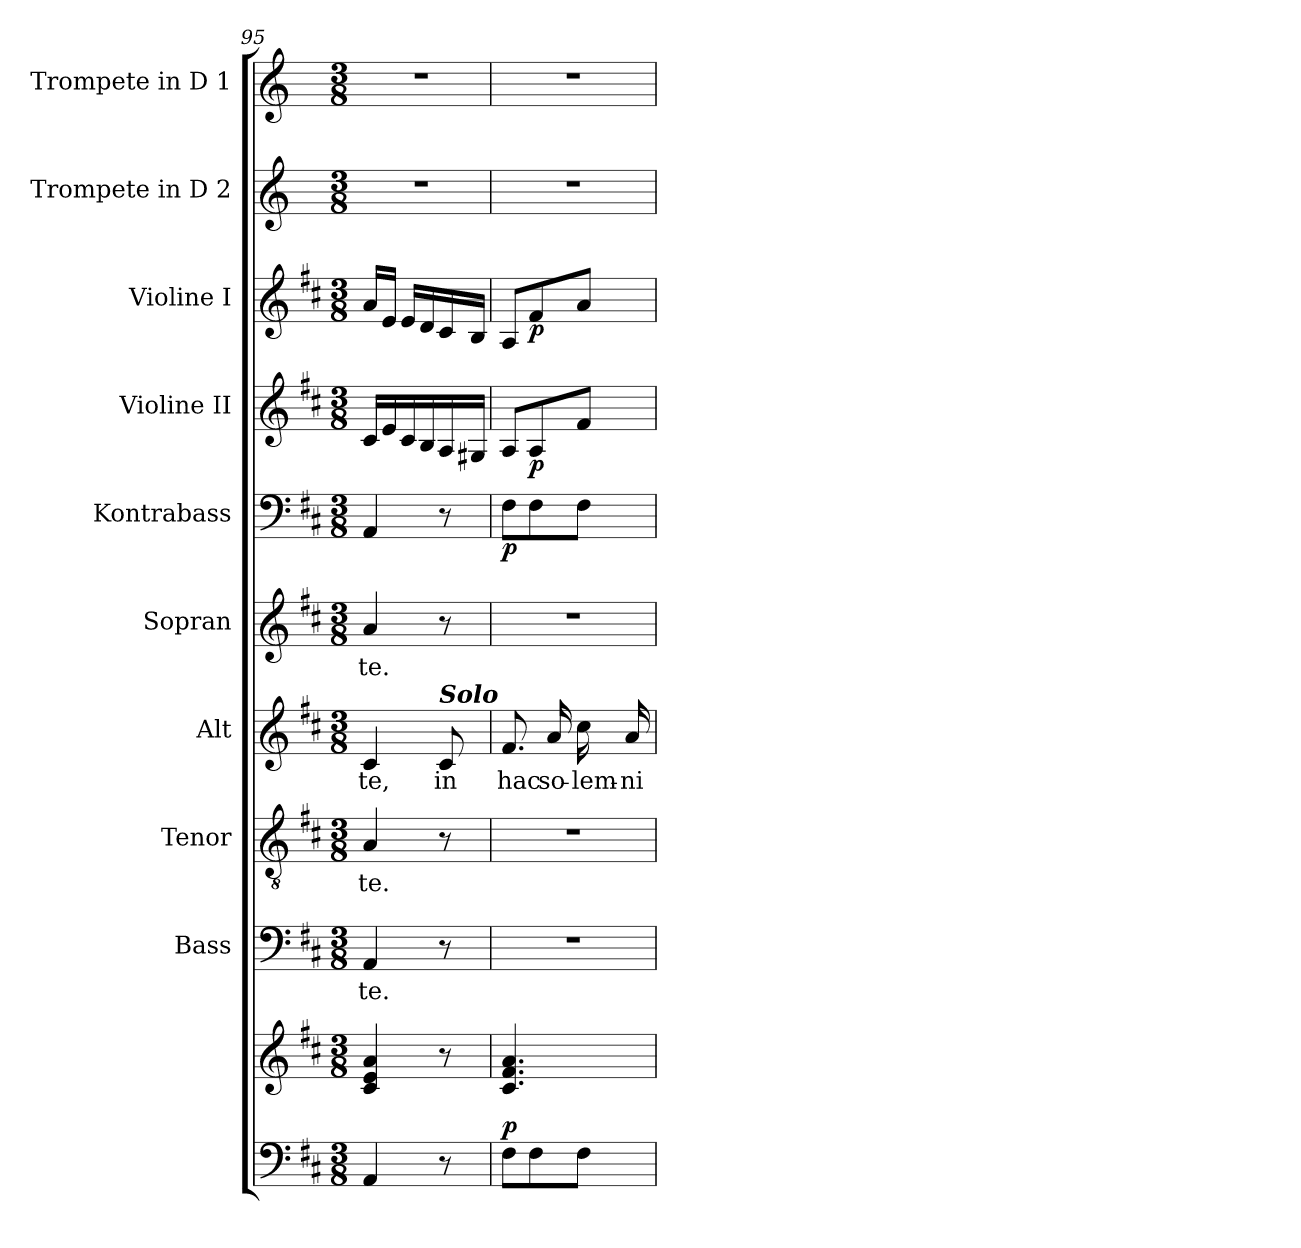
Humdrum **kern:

**kern	**kern	**dynam	**kern	**text	**kern	**text	**kern	**text	**kern	**text	**kern	**dynam	**kern	**dynam	**kern	**dynam	**kern	**kern
*part10	*part10	*part10	*part9	*part9	*part8	*part8	*part7	*part7	*part6	*part6	*part5	*part5	*part4	*part4	*part3	*part3	*part2	*part1
*staff11	*staff10	*staff10/11	*staff9	*staff9	*staff8	*staff8	*staff7	*staff7	*staff6	*staff6	*staff5	*staff5	*staff4	*staff4	*staff3	*staff3	*staff2	*staff1
*	*	*	*I"Bass	*	*I"Tenor	*	*I"Alt	*	*I"Sopran	*	*I"Kontrabass	*	*I"Violine II	*	*I"Violine I	*	*I"Trompete in D 2	*I"Trompete in D 1
*	*	*	*I'B.	*	*I'T.	*	*I'A.	*	*I'S.	*	*I'Kb.	*	*I'Vl. II	*	*I'Vl. I	*	*I'Trp. D 2	*I'Trp. D 1
*clefF4	*clefG2	*	*clefF4	*	*clefGv2	*	*clefG2	*	*clefG2	*	*clefF4	*	*clefG2	*	*clefG2	*	*clefG2	*clefG2
*	*	*	*	*	*	*	*	*	*	*	*ITrd7c12	*	*	*	*	*	*ITrd-1c-2	*ITrd-1c-2
*k[f#c#]	*k[f#c#]	*	*k[f#c#]	*	*k[f#c#]	*	*k[f#c#]	*	*k[f#c#]	*	*k[f#c#]	*	*k[f#c#]	*	*k[f#c#]	*	*k[f#c#]	*k[f#c#]
*D:	*D:	*	*D:	*	*D:	*	*D:	*	*D:	*	*D:	*	*D:	*	*D:	*	*D:	*D:
*M3/8	*M3/8	*	*M3/8	*	*M3/8	*	*M3/8	*	*M3/8	*	*M3/8	*	*M3/8	*	*M3/8	*	*M3/8	*M3/8
=95	=95	=95	=95	=95	=95	=95	=95	=95	=95	=95	=95	=95	=95	=95	=95	=95	=95	=95
!	!	!	!	!LO:LY:b	!	!LO:LY:b	!	!LO:LY:b	!	!LO:LY:b	!	!	!	!	!	!	!	!
4AA/	4c#/ 4e/ 4a/	.	4AA/	-te.	4A/	-te.	4c#/	-te,	4a/	-te.	4AAA/	.	16c#/LL	.	16a/LL	.	4.r	4.r
.	.	.	.	.	.	.	.	.	.	.	.	.	16e/	.	16e/JJ	.	.	.
.	.	.	.	.	.	.	.	.	.	.	.	.	16c#/	.	16e/LL	.	.	.
.	.	.	.	.	.	.	.	.	.	.	.	.	16B/	.	16d/	.	.	.
!	!	!	!	!	!	!	!LO:TX:a:Bi:t=Solo	!	!	!	!	!	!	!	!	!	!	!
!	!	!	!	!	!	!	!	!LO:LY:b	!	!	!	!	!	!	!	!	!	!
8r	8r	.	8r	.	8r	.	8c#/	in	8r	.	8r	.	16A/	.	16c#/	.	.	.
.	.	.	.	.	.	.	.	.	.	.	.	.	16G#X/JJ	.	16B/JJ	.	.	.
!!LO:PB:g=z
=96	=96	=96	=96	=96	=96	=96	=96	=96	=96	=96	=96	=96	=96	=96	=96	=96	=96	=96
!	!	!LO:DY:a=2	!	!	!	!	!	!LO:LY:b	!	!	!	!LO:DY:b	!	!	!	!	!	!
8F#\L	4.c#/ 4.f#/ 4.a/	p	4.r	.	4.r	.	8.f#/	hac	4.r	.	8FF#\L	p	8A/L	.	8A/L	.	4.r	4.r
!	!	!	!	!	!	!	!	!	!	!	!	!	!	!LO:DY:b	!	!LO:DY:b	!	!
8F#\	.	.	.	.	.	.	.	.	.	.	8FF#\	.	8A/	p	8f#/	p	.	.
!	!	!	!	!	!	!	!	!LO:LY:b	!	!	!	!	!	!	!	!	!	!
.	.	.	.	.	.	.	16a/	so-	.	.	.	.	.	.	.	.	.	.
!	!	!	!	!	!	!	!	!LO:LY:b	!	!	!	!	!	!	!	!	!	!
8F#\J	.	.	.	.	.	.	16cc#\	-lem-	.	.	8FF#\J	.	8f#/J	.	8a/J	.	.	.
!	!	!	!	!	!	!	!	!LO:LY:b	!	!	!	!	!	!	!	!	!	!
.	.	.	.	.	.	.	16a/	-ni-	.	.	.	.	.	.	.	.	.	.
=	=	=	=	=	=	=	=	=	=	=	=	=	=	=	=	=	=	=
*-	*-	*-	*-	*-	*-	*-	*-	*-	*-	*-	*-	*-	*-	*-	*-	*-	*-	*-
